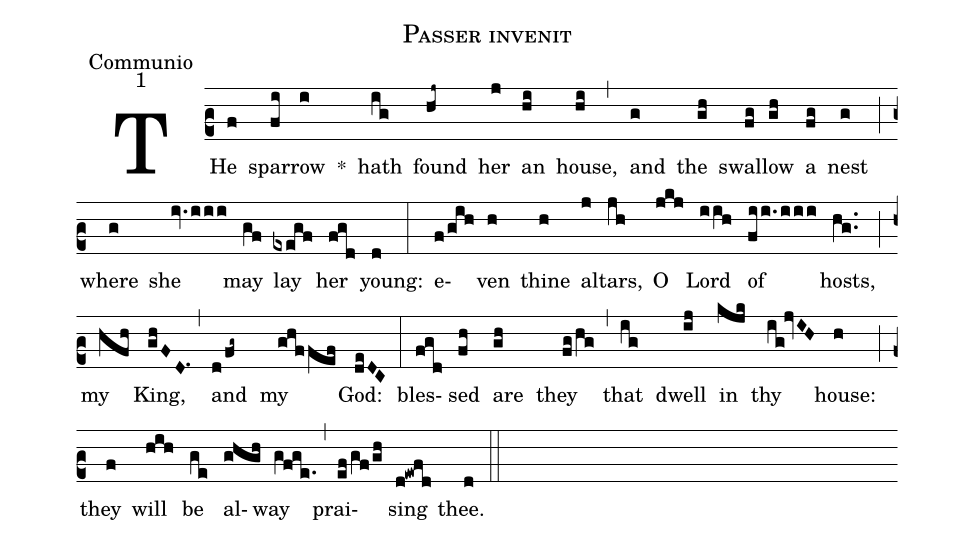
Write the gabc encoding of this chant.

name:Passer invenit;
office-part:Communio;
mode:1;
%%
(c2) THe(f) spar(fi)row(i) *() hath(ig) found(hj~) her(j) an(hi) house,(hi) (,) and(g) the(gh) swal(fg)low(gh) a(fg) nest(g) (;) where(g) she(iv.iii) may(gf) lay(exegf) her(fgd) young:(d) (:) e(f/gih)ven(h) thine(h) al(j)tars,(jh) O(jkj) Lord(iih) of(fii.iii) hosts,(hg..) (;) my(hfh) King,(ghFD.1) (,) and(d/fg~) my(ghffef) God:(deDC) (:) bles(fgd)sed(fh) are(gh) they(fg/hg) (,) that(ig) dwell(ij) in(kjk) thy(ig!jvIH) house:(h) (;) they(f) will(hih) be(ge) al(ghgh)way(gV!fge.) (,) prai(ef/gf/gh)sing(d!ewfd) thee.(d) (::)
